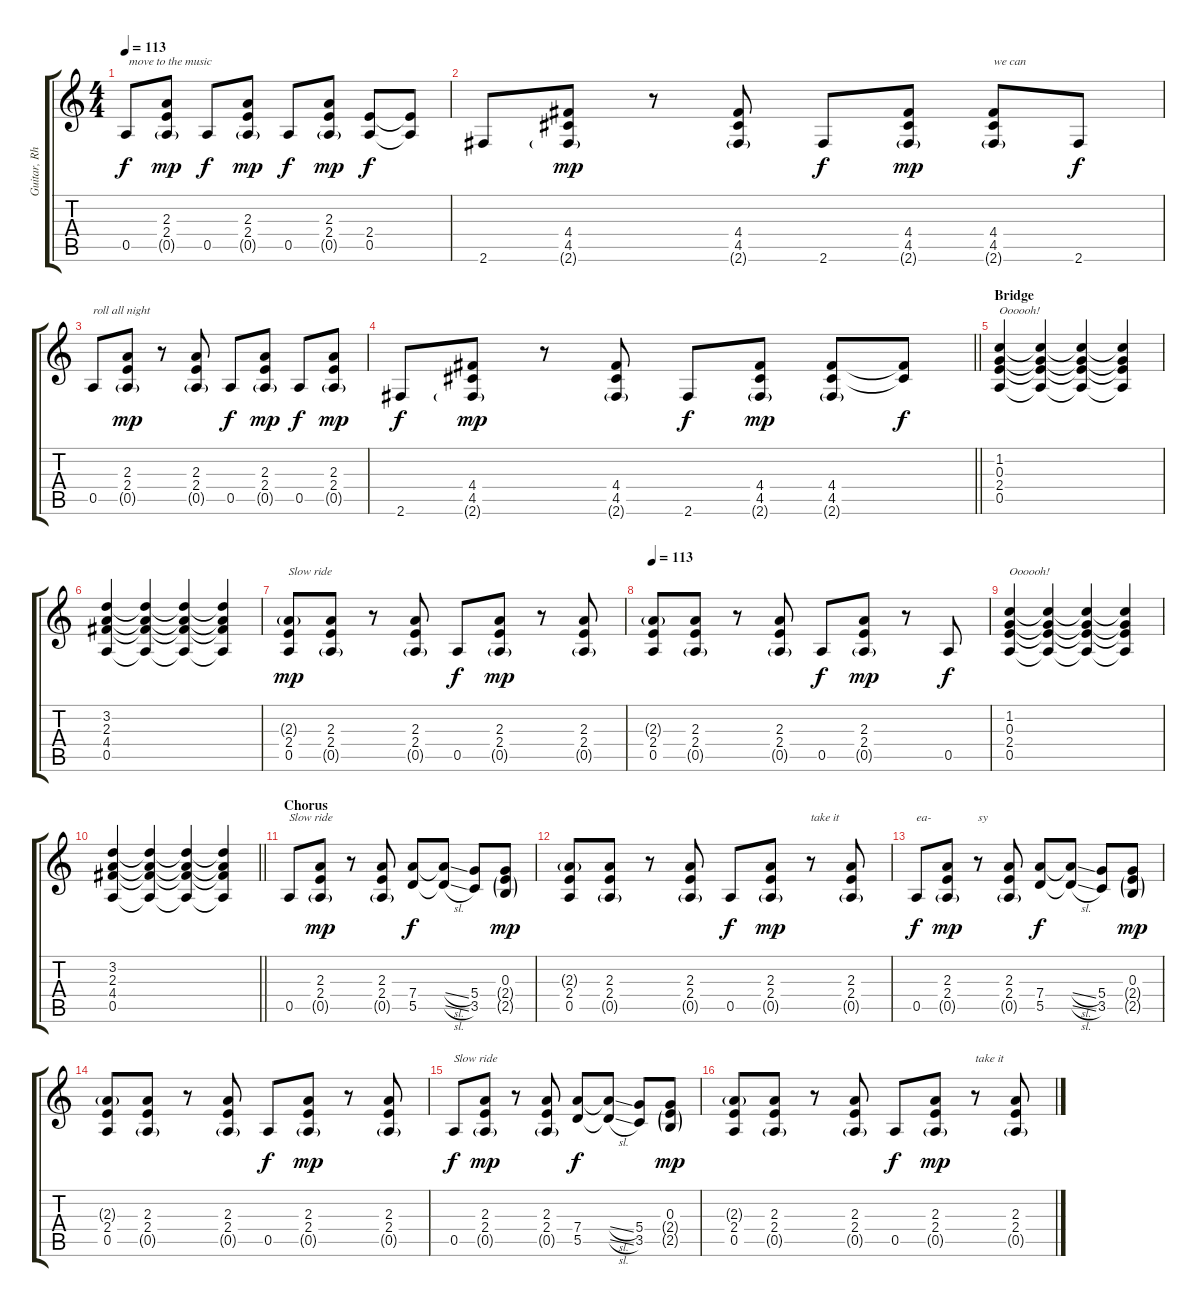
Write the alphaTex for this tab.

\track ("Guitar, Rhythm (Std)" "Guitar, Rh") {solo instrument distortionguitar}
\staff {score tabs}
\tuning (E4 B3 G3 D3 A2 E2) {hide}
\ts (4 4)
\tempo 113
\clef g2
\ks c
0.5.8{txt " move to the music" dy f} (2.3 2.4 0.5{g}).8{dy mp} 0.5.8{dy f} (2.3 2.4 0.5{g}).8{dy mp} 0.5.8{dy f} (2.3 2.4 0.5{g}).8{dy mp} (2.4 0.5).8{dy f} (2.4{t} 0.5{t}).8 |
2.6.8 (4.4 4.5 2.6{g}).8{dy mp} r.8 (4.4 4.5 2.6{g}).8 2.6.8{dy f} (4.4 4.5 2.6{g}).8{dy mp} (4.4 4.5 2.6{g}).8{txt "we can"} 2.6.8{dy f} |
0.5.8{txt "roll all night"} (2.3 2.4 0.5{g}).8{dy mp} r.8 (2.3 2.4 0.5{g}).8 0.5.8{dy f} (2.3 2.4 0.5{g}).8{dy mp} 0.5.8{dy f} (2.3 2.4 0.5{g}).8{dy mp} |
\barLineRight lightlight
2.6.8{dy f} (4.4 4.5 2.6{g}).8{dy mp} r.8 (4.4 4.5 2.6{g}).8 2.6.8{dy f} (4.4 4.5 2.6{g}).8{dy mp} (4.4 4.5 2.6{g}).8 (4.4{t} 4.5{t}).8{dy f} |
\section ("" "Bridge")
(1.2 0.3 2.4 0.5).4{txt "Oooooh!"} (1.2{t} 0.3{t} 2.4{t} 0.5{t}).4 (1.2{t} 0.3{t} 2.4{t} 0.5{t}).4 (1.2{t} 0.3{t} 2.4{t} 0.5{t}).4 |
(3.2 2.3 4.4 0.5).4 (3.2{t} 2.3{t} 4.4{t} 0.5{t}).4 (3.2{t} 2.3{t} 4.4{t} 0.5{t}).4 (3.2{t} 2.3{t} 4.4{t} 0.5{t}).4 |
(2.3{g} 2.4 0.5).8{txt "Slow ride" dy mp} (2.3 2.4 0.5{g}).8 r.8 (2.3 2.4 0.5{g}).8 0.5.8{dy f} (2.3 2.4 0.5{g}).8{dy mp} r.8 (2.3 2.4 0.5{g}).8 |
\tempo 113
(2.3{g} 2.4 0.5).8 (2.3 2.4 0.5{g}).8 r.8 (2.3 2.4 0.5{g}).8 0.5.8{dy f} (2.3 2.4 0.5{g}).8{dy mp} r.8 0.5.8{dy f} |
(1.2 0.3 2.4 0.5).4{txt "Oooooh!"} (1.2{t} 0.3{t} 2.4{t} 0.5{t}).4 (1.2{t} 0.3{t} 2.4{t} 0.5{t}).4 (1.2{t} 0.3{t} 2.4{t} 0.5{t}).4 |
\barLineRight lightlight
(3.2 2.3 4.4 0.5).4 (3.2{t} 2.3{t} 4.4{t} 0.5{t}).4 (3.2{t} 2.3{t} 4.4{t} 0.5{t}).4 (3.2{t} 2.3{t} 4.4{t} 0.5{t}).4 |
\section ("" "Chorus")
0.5.8{txt "Slow ride"} (2.3 2.4 0.5{g}).8{dy mp} r.8 (2.3 2.4 0.5{g}).8 (7.4 5.5).8{dy f} (7.4{sl t} 5.5{sl t}).8 (5.4 3.5).8 (0.3 2.4{g} 2.5{g}).8{dy mp} |
(2.3{g} 2.4 0.5).8 (2.3 2.4 0.5{g}).8 r.8 (2.3 2.4 0.5{g}).8 0.5.8{dy f} (2.3 2.4 0.5{g}).8{dy mp} r.8{txt "take it"} (2.3 2.4 0.5{g}).8 |
0.5.8{txt "ea-" dy f} (2.3 2.4 0.5{g}).8{dy mp} r.8{txt "sy"} (2.3 2.4 0.5{g}).8 (7.4 5.5).8{dy f} (7.4{sl t} 5.5{sl t}).8 (5.4 3.5).8 (0.3 2.4{g} 2.5{g}).8{dy mp} |
(2.3{g} 2.4 0.5).8 (2.3 2.4 0.5{g}).8 r.8 (2.3 2.4 0.5{g}).8 0.5.8{dy f} (2.3 2.4 0.5{g}).8{dy mp} r.8 (2.3 2.4 0.5{g}).8 |
0.5.8{txt "Slow ride" dy f} (2.3 2.4 0.5{g}).8{dy mp} r.8 (2.3 2.4 0.5{g}).8 (7.4 5.5).8{dy f} (7.4{sl t} 5.5{sl t}).8 (5.4 3.5).8 (0.3 2.4{g} 2.5{g}).8{dy mp} |
(2.3{g} 2.4 0.5).8 (2.3 2.4 0.5{g}).8 r.8 (2.3 2.4 0.5{g}).8 0.5.8{dy f} (2.3 2.4 0.5{g}).8{dy mp} r.8{txt "take it"} (2.3 2.4 0.5{g}).8
